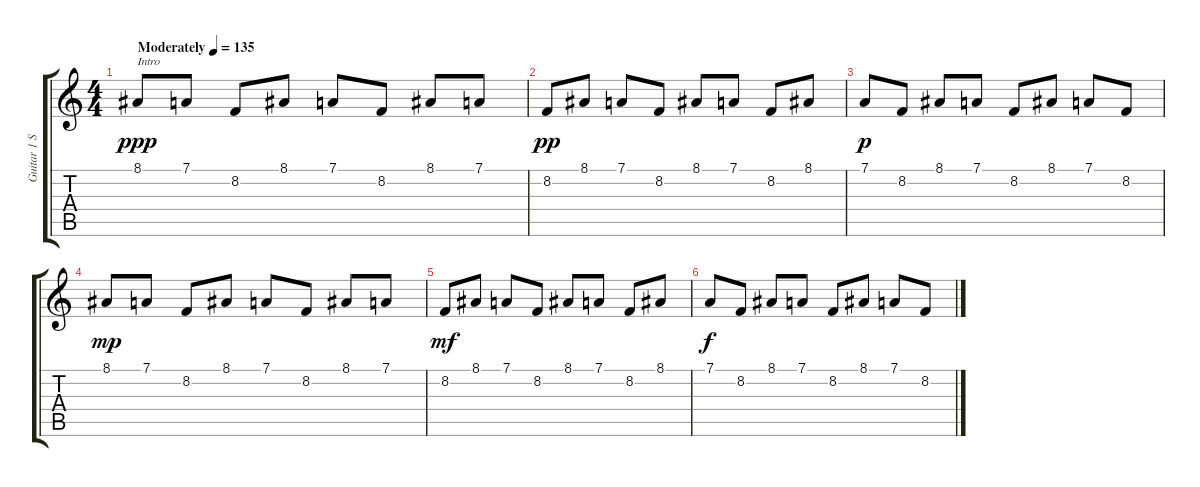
\track ("Guitar 1 Synth" "Guitar 1 S") {instrument lead1square}
\staff {score tabs}
\tuning (D4 A3 F3 C3 G2 C2) {hide}
\ts (4 4)
\tempo (135 "Moderately")
\clef g2
\ks c
8.1.8{txt "Intro" dy ppp instrument lead1square} 7.1.8 8.2.8 8.1.8 7.1.8 8.2.8 8.1.8 7.1.8 |
8.2.8{dy pp} 8.1.8 7.1.8 8.2.8 8.1.8 7.1.8 8.2.8 8.1.8 |
7.1.8{dy p} 8.2.8 8.1.8 7.1.8 8.2.8 8.1.8 7.1.8 8.2.8 |
8.1.8{dy mp} 7.1.8 8.2.8 8.1.8 7.1.8 8.2.8 8.1.8 7.1.8 |
8.2.8{dy mf} 8.1.8 7.1.8 8.2.8 8.1.8 7.1.8 8.2.8 8.1.8 |
7.1.8{dy f} 8.2.8 8.1.8 7.1.8 8.2.8 8.1.8 7.1.8 8.2.8
